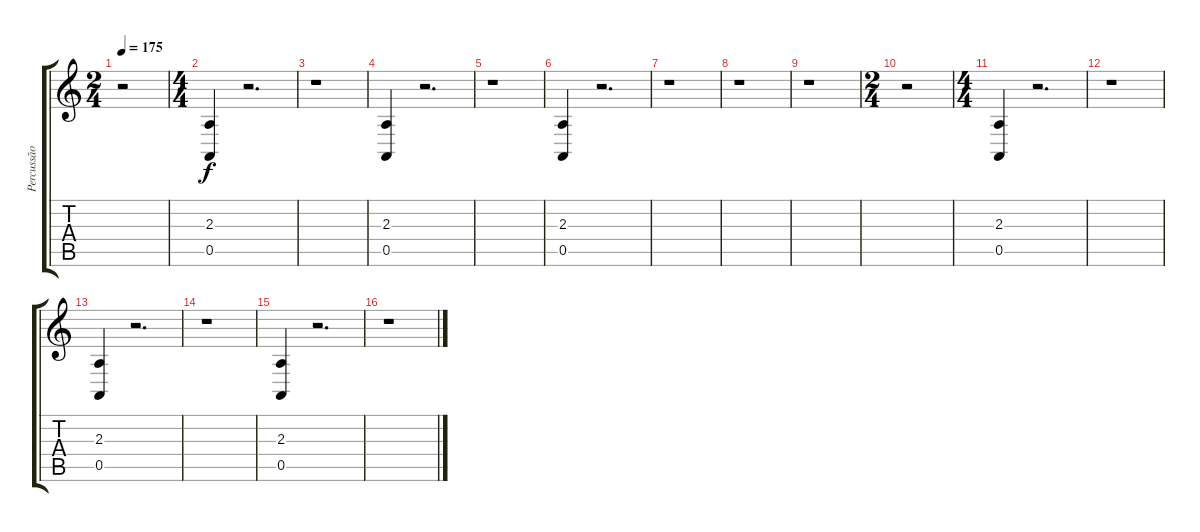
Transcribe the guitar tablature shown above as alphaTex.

\track ("Percussão" "Percussão") {instrument tubularbells}
\staff {score tabs}
\tuning (E4 B3 G3 D3 A2 E2) {hide}
\ts (2 4)
\tempo 175
\clef g2
\ks c
r.2{dy f instrument tubularbells} |
\ts (4 4)
(2.3 0.5).4{instrument orchestrahit} r.2{d} |
r.1 |
(2.3 0.5).4{instrument orchestrahit} r.2{d} |
r.1 |
(2.3 0.5).4{instrument orchestrahit} r.2{d} |
r.1 |
r.1 |
r.1 |
\ts (2 4)
r.2 |
\ts (4 4)
(2.3 0.5).4{instrument orchestrahit} r.2{d} |
r.1 |
(2.3 0.5).4{instrument orchestrahit} r.2{d} |
r.1 |
(2.3 0.5).4{instrument orchestrahit} r.2{d} |
r.1
